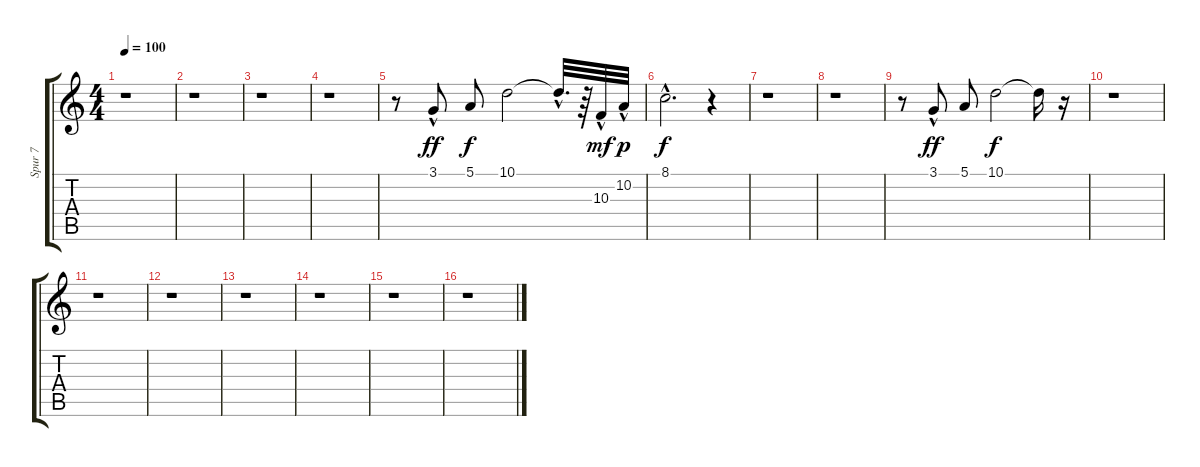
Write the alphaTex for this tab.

\track ("Spur 7" "Spur 7") {instrument panflute}
\staff {score tabs}
\tuning (E4 B3 G3 D3 A2 E2) {hide}
\ts (4 4)
\tempo 100
\clef g2
\ks c
r.1{dy f} |
r.1 |
r.1 |
r.1 |
r.8 3.1{hac}.8{dy ff} 5.1.8{dy f} 10.1.2 10.1{hac t}.32{d} r.64 10.3{hac}.32{dy mf} 10.2{hac}.32{dy p} |
8.1{hac}.2{d dy f} r.4 |
r.1 |
r.1 |
r.8 3.1{hac}.8{dy ff} 5.1.8 10.1.2{dy f} 10.1{t}.16 r.16 |
r.1 |
r.1 |
r.1 |
r.1 |
r.1 |
r.1 |
r.1
